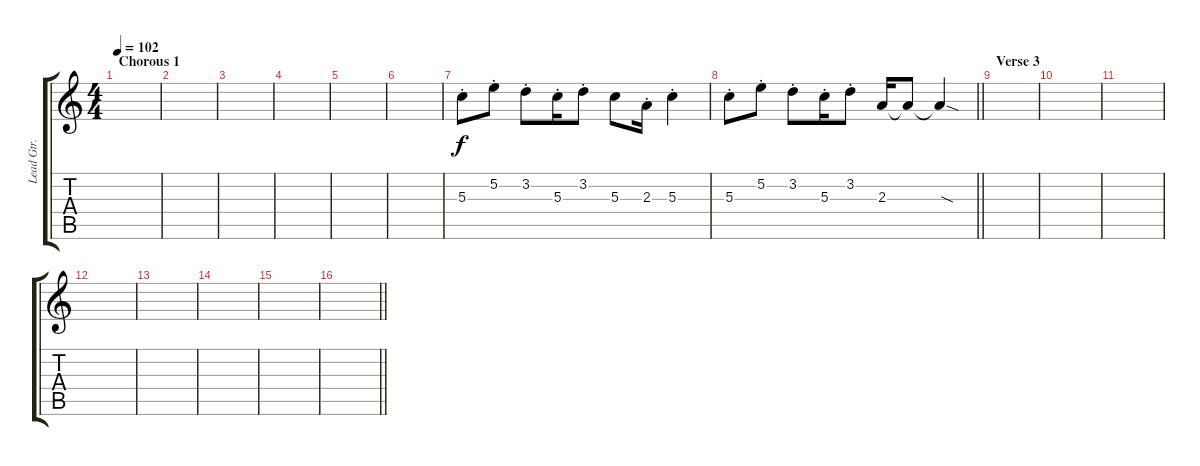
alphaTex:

\track ("Lead Gtr. 1" "Lead Gtr. ") {instrument overdrivenguitar}
\staff {score tabs}
\tuning (E4 B3 G3 D3 A2 E2) {hide}
\ts (4 4)
\section ("" "Chorous 1")
\tempo 102
\clef g2
\ks c
|
|
|
|
|
|
5.3{st}.8 5.2{st}.8 3.2{st}.8 5.3{st}.16 3.2{st}.8 5.3.8 2.3{st}.16 5.3{st}.4 |
\barLineRight lightlight
5.3{st}.8 5.2{st}.8 3.2{st}.8 5.3{st}.16 3.2{st}.8 2.3.16 2.3{t}.8 2.3{sod t}.4 |
\section ("" "Verse 3")
|
|
|
|
|
|
|
\barLineRight lightlight
